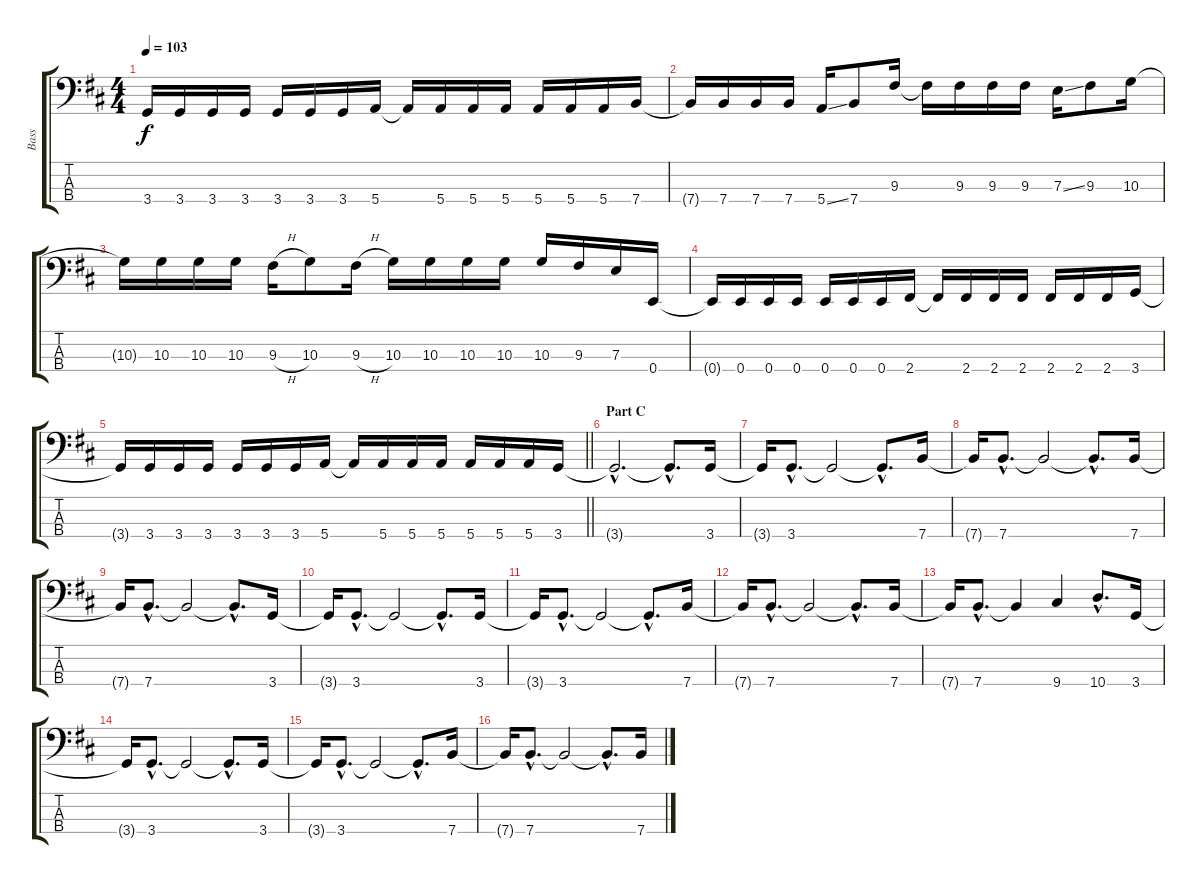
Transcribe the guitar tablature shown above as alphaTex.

\track ("Bass" "Bass") {instrument electricbasspick}
\staff {score tabs}
\tuning (G2 D2 A1 E1) {hide}
\ts (4 4)
\tempo 103
\clef f4
\ks d
3.4{t}.16{dy f} 3.4.16 3.4.16 3.4.16 3.4.16 3.4.16 3.4.16 5.4.16 5.4{t}.16 5.4.16 5.4.16 5.4.16 5.4.16 5.4.16 5.4.16 7.4.16 |
7.4{t}.16 7.4.16 7.4.16 7.4.16 5.4{ss}.16 7.4.8 9.3.16 9.3{t}.16 9.3.16 9.3.16 9.3.16 7.3{ss}.16 9.3.8 10.3.16 |
10.3{t}.16 10.3.16 10.3.16 10.3.16 9.3{h}.16 10.3.8 9.3{h}.16 10.3.16 10.3.16 10.3.16 10.3.16 10.3.16 9.3.16 7.3.16 0.4.16 |
0.4{t}.16 0.4.16 0.4.16 0.4.16 0.4.16 0.4.16 0.4.16 2.4.16 2.4{t}.16 2.4.16 2.4.16 2.4.16 2.4.16 2.4.16 2.4.16 3.4.16 |
\barLineRight lightlight
3.4{t}.16 3.4.16 3.4.16 3.4.16 3.4.16 3.4.16 3.4.16 5.4.16 5.4{t}.16 5.4.16 5.4.16 5.4.16 5.4.16 5.4.16 5.4.16 3.4.16 |
\section ("" "Part C")
3.4{hac t}.2{d} 3.4{hac t}.8{d} 3.4.16 |
3.4{t}.16 3.4{hac}.8{d} 3.4{t}.2 3.4{hac t}.8{d} 7.4.16 |
7.4{t}.16 7.4{hac}.8{d} 7.4{t}.2 7.4{hac t}.8{d} 7.4.16 |
7.4{t}.16 7.4{hac}.8{d} 7.4{t}.2 7.4{hac t}.8{d} 3.4.16 |
3.4{t}.16 3.4{hac}.8{d} 3.4{t}.2 3.4{hac t}.8{d} 3.4.16 |
3.4{t}.16 3.4{hac}.8{d} 3.4{t}.2 3.4{hac t}.8{d} 7.4.16 |
7.4{t}.16 7.4{hac}.8{d} 7.4{t}.2 7.4{hac t}.8{d} 7.4.16 |
7.4{t}.16 7.4{hac}.8{d} 7.4{t}.4 9.4.4 10.4{hac}.8{d} 3.4.16 |
3.4{t}.16 3.4{hac}.8{d} 3.4{t}.2 3.4{hac t}.8{d} 3.4.16 |
3.4{t}.16 3.4{hac}.8{d} 3.4{t}.2 3.4{hac t}.8{d} 7.4.16 |
7.4{t}.16 7.4{hac}.8{d} 7.4{t}.2 7.4{hac t}.8{d} 7.4.16
